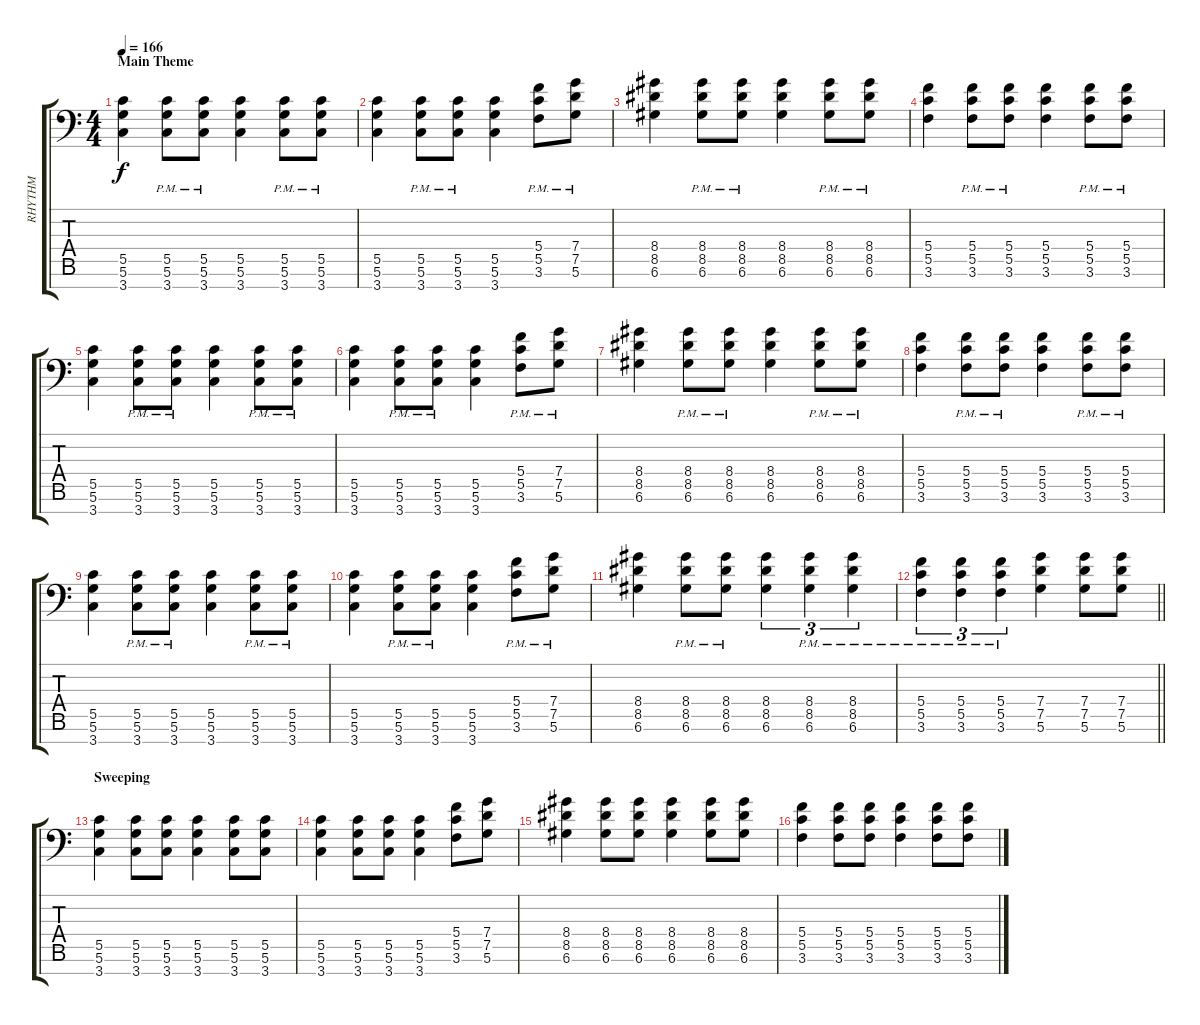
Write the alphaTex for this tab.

\track ("RHYTHM" "RHYTHM") {instrument distortionguitar}
\staff {score tabs}
\tuning (D4 A3 F3 C3 G2 D2 A1) {hide}
\ts (4 4)
\section ("" "Main Theme")
\tempo 166
\clef f4
\ks c
(5.5 5.6 3.7).4{dy f} (5.5{pm} 5.6{pm} 3.7{pm}).8 (5.5{pm} 5.6{pm} 3.7{pm}).8 (5.5 5.6 3.7).4 (5.5{pm} 5.6{pm} 3.7{pm}).8 (5.5{pm} 5.6{pm} 3.7{pm}).8 |
(5.5 5.6 3.7).4 (5.5{pm} 5.6{pm} 3.7{pm}).8 (5.5{pm} 5.6{pm} 3.7{pm}).8 (5.5 5.6 3.7).4 (5.4{pm} 5.5{pm} 3.6{pm}).8 (7.4{pm} 7.5{pm} 5.6).8 |
(8.4 8.5 6.6).4 (8.4{pm} 8.5{pm} 6.6{pm}).8 (8.4{pm} 8.5{pm} 6.6{pm}).8 (8.4 8.5 6.6).4 (8.4{pm} 8.5{pm} 6.6{pm}).8 (8.4{pm} 8.5{pm} 6.6{pm}).8 |
(5.4 5.5 3.6).4 (5.4{pm} 5.5{pm} 3.6{pm}).8 (5.4{pm} 5.5{pm} 3.6{pm}).8 (5.4 5.5 3.6).4 (5.4{pm} 5.5{pm} 3.6{pm}).8 (5.4{pm} 5.5{pm} 3.6{pm}).8 |
(5.5 5.6 3.7).4 (5.5{pm} 5.6{pm} 3.7{pm}).8 (5.5{pm} 5.6{pm} 3.7{pm}).8 (5.5 5.6 3.7).4 (5.5{pm} 5.6{pm} 3.7{pm}).8 (5.5{pm} 5.6{pm} 3.7{pm}).8 |
(5.5 5.6 3.7).4 (5.5{pm} 5.6{pm} 3.7{pm}).8 (5.5{pm} 5.6{pm} 3.7{pm}).8 (5.5 5.6 3.7).4 (5.4{pm} 5.5{pm} 3.6{pm}).8 (7.4{pm} 7.5{pm} 5.6).8 |
(8.4 8.5 6.6).4 (8.4{pm} 8.5{pm} 6.6{pm}).8 (8.4{pm} 8.5{pm} 6.6{pm}).8 (8.4 8.5 6.6).4 (8.4{pm} 8.5{pm} 6.6{pm}).8 (8.4{pm} 8.5{pm} 6.6{pm}).8 |
(5.4 5.5 3.6).4 (5.4{pm} 5.5{pm} 3.6{pm}).8 (5.4{pm} 5.5{pm} 3.6{pm}).8 (5.4 5.5 3.6).4 (5.4{pm} 5.5{pm} 3.6{pm}).8 (5.4{pm} 5.5{pm} 3.6{pm}).8 |
(5.5 5.6 3.7).4 (5.5{pm} 5.6{pm} 3.7{pm}).8 (5.5{pm} 5.6{pm} 3.7{pm}).8 (5.5 5.6 3.7).4 (5.5{pm} 5.6{pm} 3.7{pm}).8 (5.5{pm} 5.6{pm} 3.7{pm}).8 |
(5.5 5.6 3.7).4 (5.5{pm} 5.6{pm} 3.7{pm}).8 (5.5{pm} 5.6{pm} 3.7{pm}).8 (5.5 5.6 3.7).4 (5.4{pm} 5.5{pm} 3.6{pm}).8 (7.4{pm} 7.5{pm} 5.6).8 |
(8.4 8.5 6.6).4 (8.4{pm} 8.5{pm} 6.6{pm}).8 (8.4{pm} 8.5{pm} 6.6{pm}).8 (8.4 8.5 6.6).4{tu (3 2)} (8.4{pm} 8.5{pm} 6.6{pm}).4{tu (3 2)} (8.4{pm} 8.5{pm} 6.6{pm}).4{tu (3 2)} |
\barLineRight lightlight
(5.4{pm} 5.5{pm} 3.6{pm}).4{tu (3 2)} (5.4{pm} 5.5{pm} 3.6{pm}).4{tu (3 2)} (5.4{pm} 5.5{pm} 3.6{pm}).4{tu (3 2)} (7.4 7.5 5.6).4 (7.4 7.5 5.6).8 (7.4 7.5 5.6).8 |
\section ("" "Sweeping")
(5.5 5.6 3.7).4 (5.5 5.6 3.7).8 (5.5 5.6 3.7).8 (5.5 5.6 3.7).4 (5.5 5.6 3.7).8 (5.5 5.6 3.7).8 |
(5.5 5.6 3.7).4 (5.5 5.6 3.7).8 (5.5 5.6 3.7).8 (5.5 5.6 3.7).4 (5.4 5.5 3.6).8 (7.4 7.5 5.6).8 |
(8.4 8.5 6.6).4 (8.4 8.5 6.6).8 (8.4 8.5 6.6).8 (8.4 8.5 6.6).4 (8.4 8.5 6.6).8 (8.4 8.5 6.6).8 |
(5.4 5.5 3.6).4 (5.4 5.5 3.6).8 (5.4 5.5 3.6).8 (5.4 5.5 3.6).4 (5.4 5.5 3.6).8 (5.4 5.5 3.6).8
